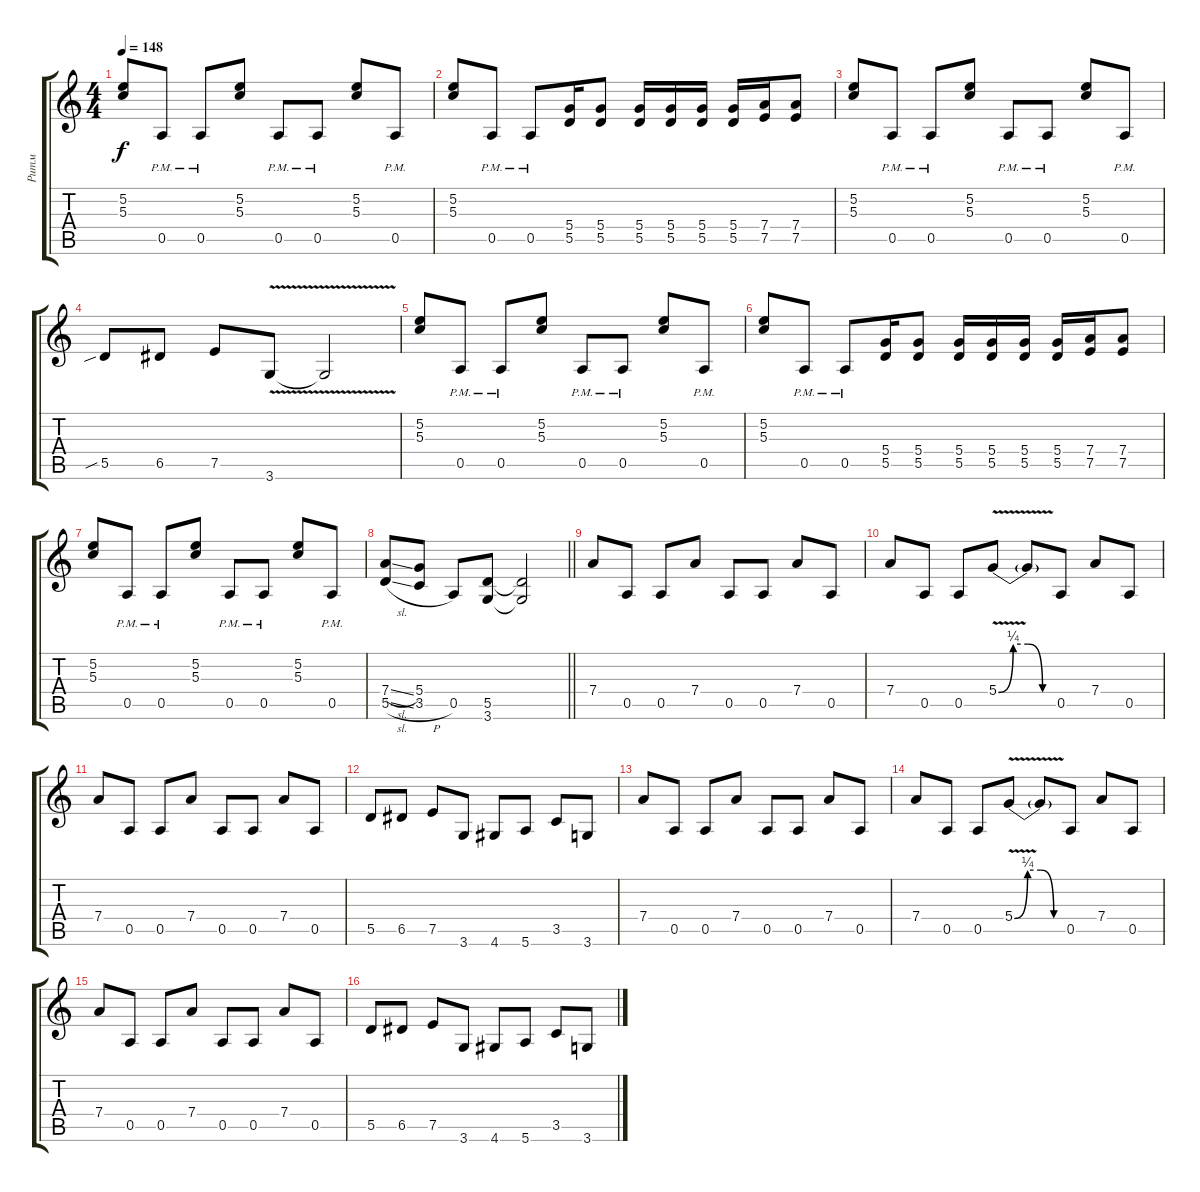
\track ("Ритм" "Ритм") {instrument distortionguitar}
\staff {score tabs}
\tuning (E4 B3 G3 D3 A2 E2) {hide}
\ts (4 4)
\tempo 148
\clef g2
\ks c
(5.2 5.3).8{dy f instrument distortionguitar} 0.5{pm}.8 0.5{pm}.8 (5.2 5.3).8 0.5{pm}.8 0.5{pm}.8 (5.2 5.3).8 0.5{pm}.8 |
(5.2 5.3).8 0.5{pm}.8 0.5{pm}.8 (5.4 5.5).16 (5.4 5.5).8 (5.4 5.5).16 (5.4 5.5).16 (5.4 5.5).16 (5.4 5.5).16 (7.4 7.5).16 (7.4 7.5).8 |
(5.2 5.3).8 0.5{pm}.8 0.5{pm}.8 (5.2 5.3).8 0.5{pm}.8 0.5{pm}.8 (5.2 5.3).8 0.5{pm}.8 |
5.5{sib}.8 6.5.8 7.5.8 3.6{v}.8 3.6{t}.2 |
(5.2 5.3).8 0.5{pm}.8 0.5{pm}.8 (5.2 5.3).8 0.5{pm}.8 0.5{pm}.8 (5.2 5.3).8 0.5{pm}.8 |
(5.2 5.3).8 0.5{pm}.8 0.5{pm}.8 (5.4 5.5).16 (5.4 5.5).8 (5.4 5.5).16 (5.4 5.5).16 (5.4 5.5).16 (5.4 5.5).16 (7.4 7.5).16 (7.4 7.5).8 |
(5.2 5.3).8 0.5{pm}.8 0.5{pm}.8 (5.2 5.3).8 0.5{pm}.8 0.5{pm}.8 (5.2 5.3).8 0.5{pm}.8 |
\barLineRight lightlight
(7.4{sl} 5.5{sl}).8 (5.4 3.5{h}).8 0.5.8 (5.5 3.6).8 (5.5{t} 3.6{t}).2 |
7.4.8 0.5.8 0.5.8 7.4.8 0.5.8 0.5.8 7.4.8 0.5.8 |
7.4.8 0.5.8 0.5.8 5.4{be (custom 0 0 15 1 30 1 45 0 60 0) v}.8 5.4{t}.8 0.5.8 7.4.8 0.5.8 |
7.4.8 0.5.8 0.5.8 7.4.8 0.5.8 0.5.8 7.4.8 0.5.8 |
5.5.8 6.5.8 7.5.8 3.6.8 4.6.8 5.6.8 3.5.8 3.6.8 |
7.4.8 0.5.8 0.5.8 7.4.8 0.5.8 0.5.8 7.4.8 0.5.8 |
7.4.8 0.5.8 0.5.8 5.4{be (custom 0 0 15 1 30 1 45 0 60 0) v}.8 5.4{t}.8 0.5.8 7.4.8 0.5.8 |
7.4.8 0.5.8 0.5.8 7.4.8 0.5.8 0.5.8 7.4.8 0.5.8 |
5.5.8 6.5.8 7.5.8 3.6.8 4.6.8 5.6.8 3.5.8 3.6.8
